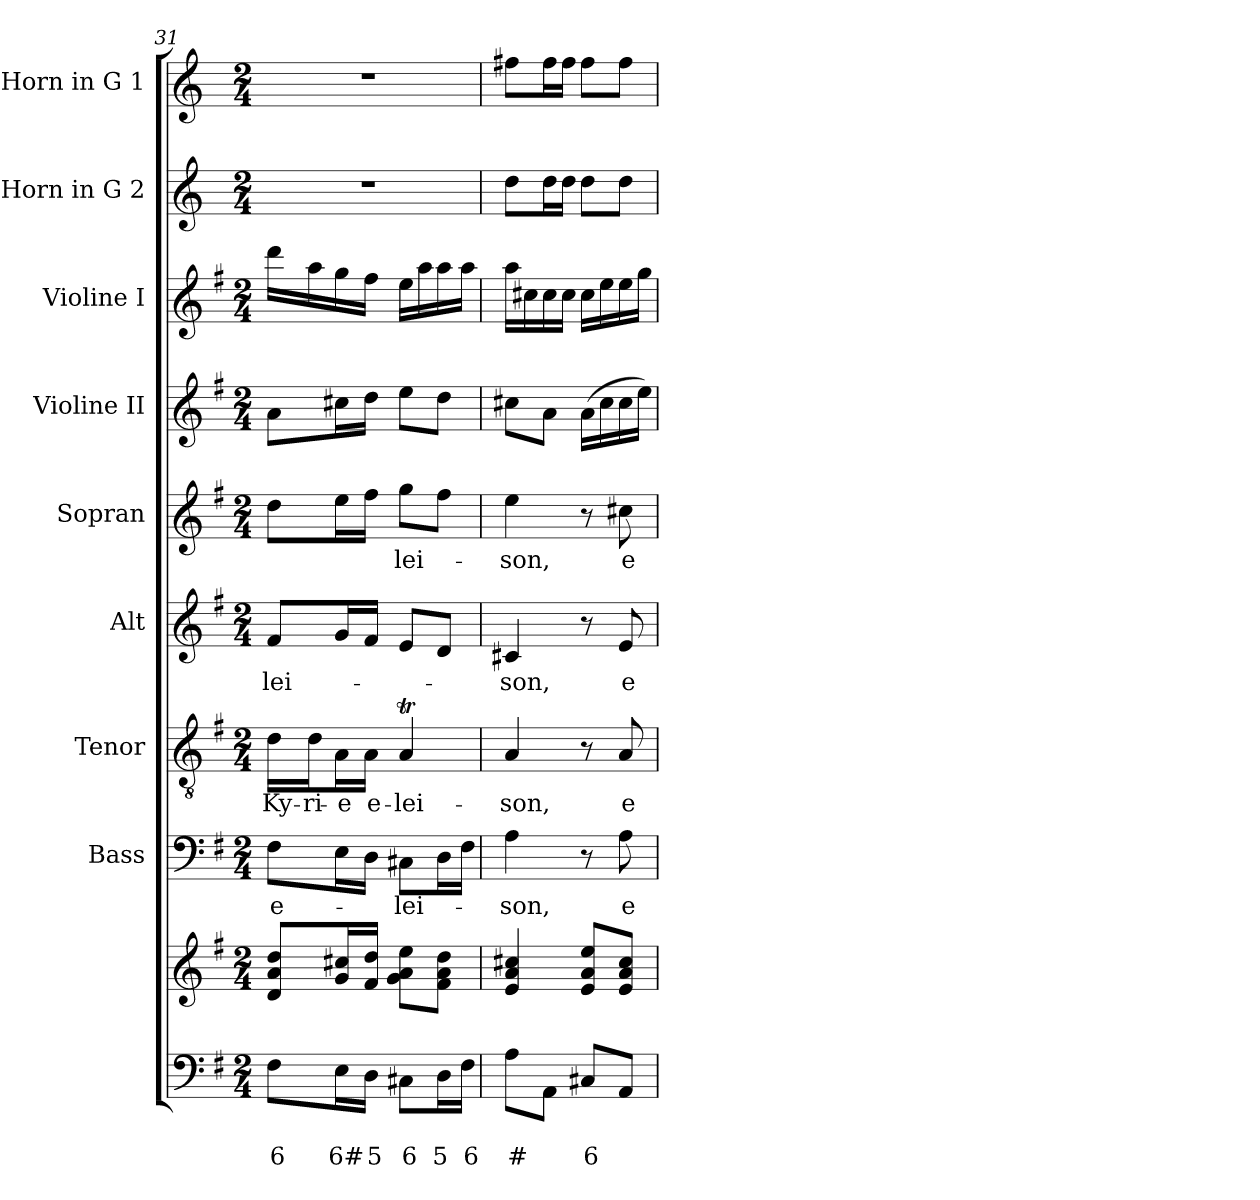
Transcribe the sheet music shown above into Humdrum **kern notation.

**kern	**text	**text	**kern	**kern	**text	**kern	**text	**kern	**text	**kern	**text	**kern	**kern	**kern	**kern
*part9	*part9	*part9	*part9	*part8	*part8	*part7	*part7	*part6	*part6	*part5	*part5	*part4	*part3	*part2	*part1
*staff10	*staff10	*staff10	*staff9	*staff8	*staff8	*staff7	*staff7	*staff6	*staff6	*staff5	*staff5	*staff4	*staff3	*staff2	*staff1
*	*	*	*	*I"Bass	*	*I"Tenor	*	*I"Alt	*	*I"Sopran	*	*I"Violine II	*I"Violine I	*I"Horn in G 2	*I"Horn in G 1
*	*	*	*	*I'B.	*	*I'T.	*	*I'A.	*	*I'S.	*	*I'Vl. II	*I'Vl. I	*	*
*clefF4	*	*	*clefG2	*clefF4	*	*clefGv2	*	*clefG2	*	*clefG2	*	*clefG2	*clefG2	*clefG2	*clefG2
*	*	*	*	*	*	*	*	*	*	*	*	*	*	*ITrd3c5	*ITrd3c5
*k[f#]	*	*	*k[f#]	*k[f#]	*	*k[f#]	*	*k[f#]	*	*k[f#]	*	*k[f#]	*k[f#]	*k[f#]	*k[f#]
*G:	*	*	*G:	*G:	*	*G:	*	*G:	*	*G:	*	*G:	*G:	*G:	*G:
*M2/4	*	*	*M2/4	*M2/4	*	*M2/4	*	*M2/4	*	*M2/4	*	*M2/4	*M2/4	*M2/4	*M2/4
=31	=31	=31	=31	=31	=31	=31	=31	=31	=31	=31	=31	=31	=31	=31	=31
!	!	!LO:LY:b	!	!	!LO:LY:b	!	!LO:LY:b	!	!LO:LY:b	!	!	!	!	!	!
8F#\L	.	6	8d/ 8a/ 8dd/L	8F#\L	e-	16d\LL	Ky-	8f#/L	-lei-	8dd\L	.	8a\L	16ddd\LL	2r	2r
!	!	!	!	!	!	!	!LO:LY:b	!	!	!	!	!	!	!	!
.	.	.	.	.	.	16d\J	-ri-	.	.	.	.	.	16aa\	.	.
!	!	!LO:LY:b	!	!	!	!	!LO:LY:b	!	!	!	!	!	!	!	!
16E\L	.	6#	16g/ 16cc#X/L	16E\L	.	16A\L	-e	16g/L	.	16ee\L	.	16cc#X\L	16gg\	.	.
!	!	!LO:LY:b	!	!	!	!	!LO:LY:b	!	!	!	!	!	!	!	!
16D\JJ	.	5	16f#/ 16dd/JJ	16D\JJ	.	16A\JJ	e-	16f#/JJ	.	16ff#\JJ	.	16dd\JJ	16ff#\JJ	.	.
!	!	!LO:LY:b	!	!	!LO:LY:b	!	!LO:LY:b	!	!	!	!LO:LY:b	!	!	!	!
8C#X\L	.	6	8g\ 8a\ 8ee\L	8C#X\L	-lei-	4AT/	-lei-	8e/L	.	8gg\L	-lei-	8ee\L	16ee\LL	.	.
.	.	.	.	.	.	.	.	.	.	.	.	.	16aa\	.	.
!	!	!LO:LY:b	!	!	!	!	!	!	!	!	!	!	!	!	!
16D\L	.	5	8f#\ 8a\ 8dd\J	16D\L	.	.	.	8d/J	.	8ff#\J	.	8dd\J	16aa\	.	.
!	!	!LO:LY:b	!	!	!	!	!	!	!	!	!	!	!	!	!
16F#\JJ	.	6	.	16F#\JJ	.	.	.	.	.	.	.	.	16aa\JJ	.	.
=32	=32	=32	=32	=32	=32	=32	=32	=32	=32	=32	=32	=32	=32	=32	=32
!	!	!LO:LY:b	!	!	!LO:LY:b	!	!LO:LY:b	!	!LO:LY:b	!	!LO:LY:b	!	!	!	!
8A\L	.	#	4e/ 4a/ 4cc#X/	4A\	-son,	4A/	-son,	4c#X/	-son,	4ee\	-son,	8cc#X\L	16aa\LL	8a\L	8cc#X\L
.	.	.	.	.	.	.	.	.	.	.	.	.	16cc#X\	.	.
8AA\J	.	.	.	.	.	.	.	.	.	.	.	8a\J	16cc#\	16a\L	16cc#\L
.	.	.	.	.	.	.	.	.	.	.	.	.	16cc#\JJ	16a\JJ	16cc#\JJ
!	!	!LO:LY:b	!	!	!	!	!	!	!	!	!	!	!	!	!
8C#X/L	.	6	8e/ 8a/ 8ee/L	8r	.	8r	.	8r	.	8r	.	(>16a\LL	16cc#\LL	8a\L	8cc#\L
.	.	.	.	.	.	.	.	.	.	.	.	16cc#\	16ee\	.	.
!	!	!	!	!	!LO:LY:b	!	!LO:LY:b	!	!LO:LY:b	!	!LO:LY:b	!	!	!	!
8AA/J	.	.	8e/ 8a/ 8cc#/J	8A\	e-	8A/	e-	8e/	e-	8cc#X\	e-	16cc#\	16ee\	8a\J	8cc#\J
.	.	.	.	.	.	.	.	.	.	.	.	16ee\JJ)	16gg\JJ	.	.
=	=	=	=	=	=	=	=	=	=	=	=	=	=	=	=
*-	*-	*-	*-	*-	*-	*-	*-	*-	*-	*-	*-	*-	*-	*-	*-
